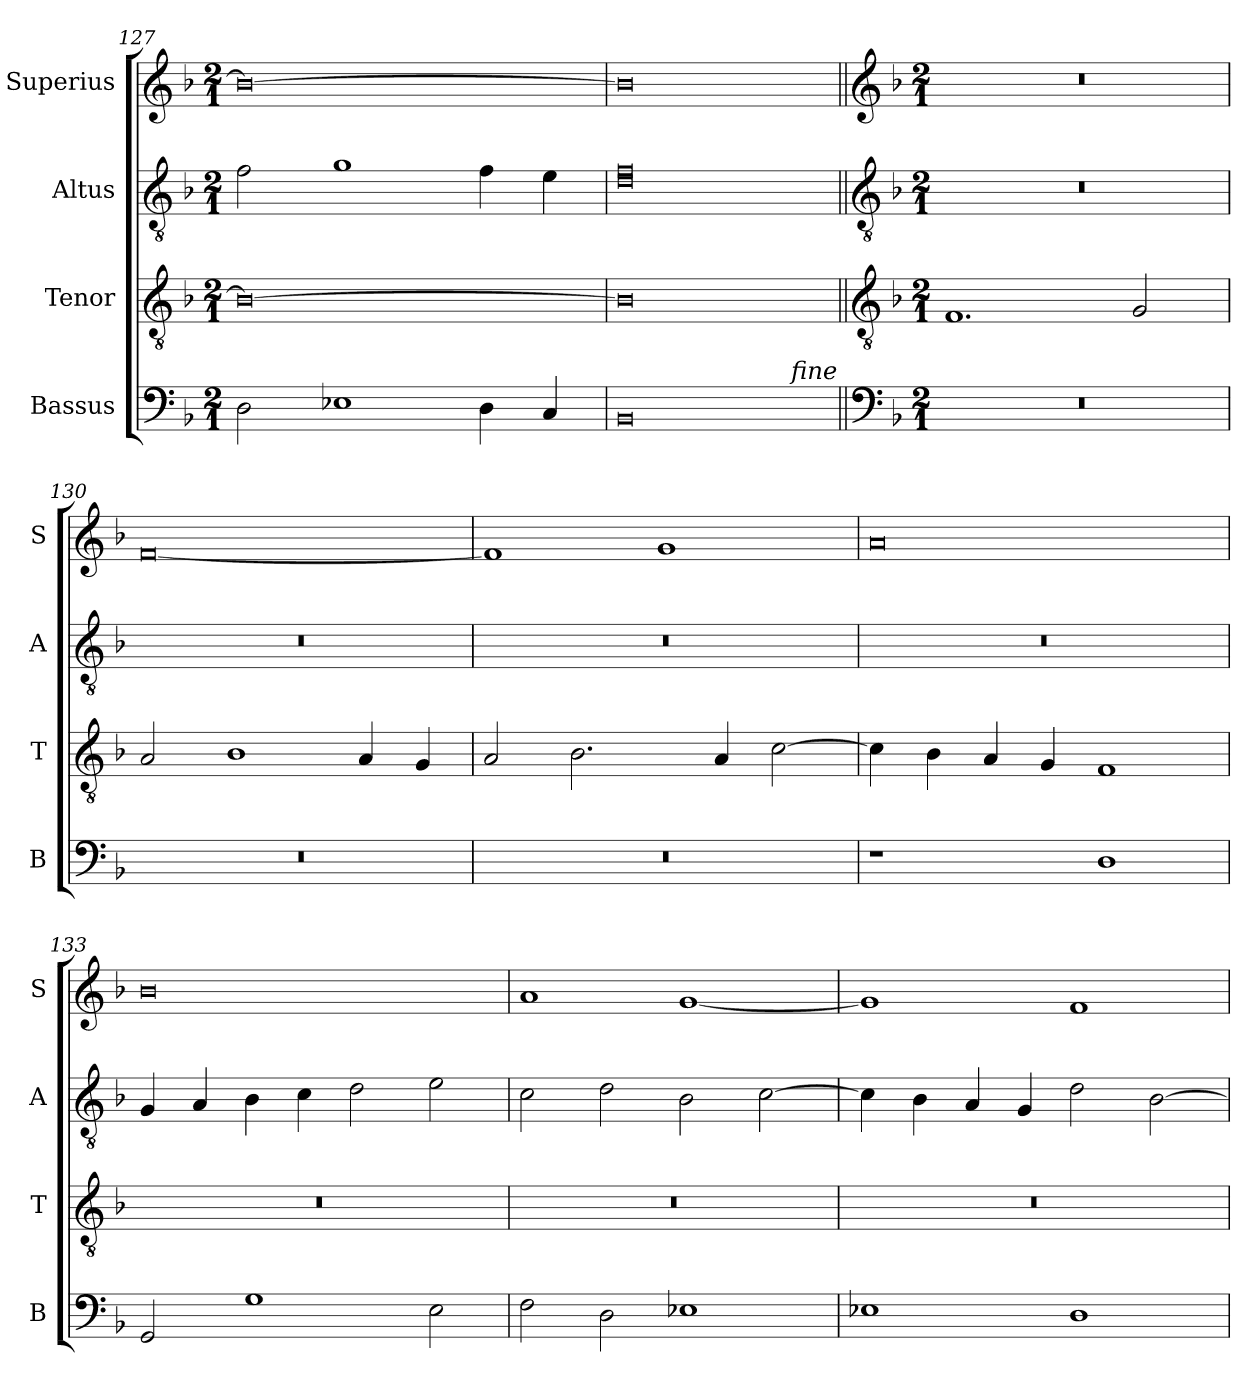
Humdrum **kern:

**kern	**kern	**kern	**kern
*part4	*part3	*part2	*part1
*staff4	*staff3	*staff2	*staff1
*I"Bassus	*I"Tenor	*I"Altus	*I"Superius
*I'B	*I'T	*I'A	*I'S
*clefF4	*clefGv2	*clefGv2	*clefG2
*k[b-]	*k[b-]	*k[b-]	*k[b-]
*M2/1	*M2/1	*M2/1	*M2/1
=127	=127	=127	=127
2D\	0B-_	2f\	0b-_
1E-X	.	1g	.
4D\	.	4f\	.
4C/	.	4e\	.
=128	=128	=128	=128
*	*	*^	*
0BB-	0B-]	0d\	0f/	0b-]
!LO:TX:a:i:rj:t=fine	!	!	!	!
*	*	*v	*v	*
!!LO:LB:g=z
=129||	=129||	=129||	=129||
*clefF4	*clefGv2	*clefGv2	*clefG2
*k[b-]	*k[b-]	*k[b-]	*k[b-]
*M2/1	*M2/1	*M2/1	*M2/1
0r	1.F	0r	0r
.	2G/	.	.
=130	=130	=130	=130
0r	2A/	0r	[0f
.	1B-	.	.
.	4A/	.	.
.	4G/	.	.
=131	=131	=131	=131
0r	2A/	0r	1f]
.	2.B-\	.	.
.	.	.	1g
.	4A/	.	.
.	[2c\	.	.
=132	=132	=132	=132
1r	4c\]	0r	0a
.	4B-\	.	.
.	4A/	.	.
.	4G/	.	.
1D	1F	.	.
=133	=133	=133	=133
2GG/	0r	4G/	0b-
.	.	4A/	.
1G	.	4B-\	.
.	.	4c\	.
.	.	2d\	.
2E\	.	2e\	.
=134	=134	=134	=134
2F\	0r	2c\	1a
2D\	.	2d\	.
1E-X	.	2B-\	[1g
.	.	[2c\	.
=135	=135	=135	=135
1E-X	0r	4c\]	1g]
.	.	4B-\	.
.	.	4A/	.
.	.	4G/	.
1D	.	2d\	1f
.	.	[2B-\	.
=	=	=	=
*-	*-	*-	*-
